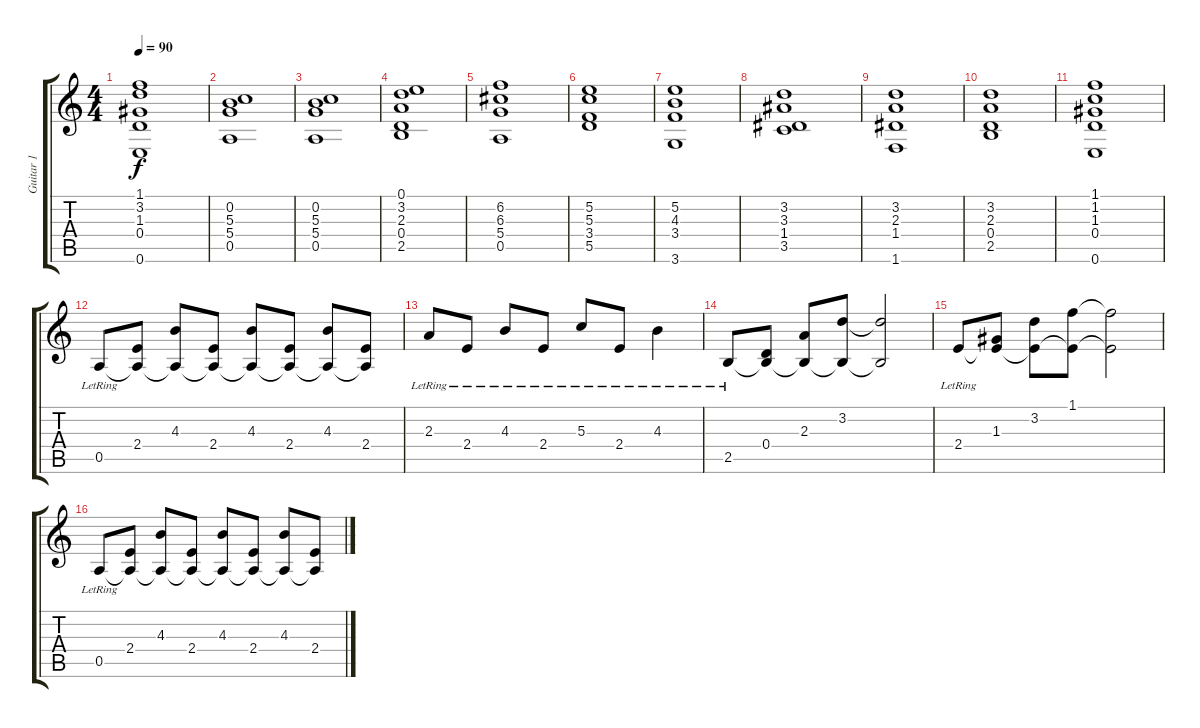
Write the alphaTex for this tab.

\track ("Guitar 1" "Guitar 1") {instrument acousticguitarnylon}
\staff {score tabs}
\tuning (E4 B3 G3 D3 A2 E2) {hide}
\ts (4 4)
\tempo 90
\clef g2
\ks c
(1.1 3.2 1.3 0.4 0.6).1{dy f} |
(0.2 5.3 5.4 0.5).1 |
(0.2 5.3 5.4 0.5).1 |
(0.1 3.2 2.3 0.4 2.5).1 |
(6.2 6.3 5.4 0.5).1 |
(5.2 5.3 3.4 5.5).1 |
(5.2 4.3 3.4 3.6).1 |
(3.2 3.3 1.4 3.5).1 |
(3.2 2.3 1.4 1.6).1 |
(3.2 2.3 0.4 2.5).1 |
(1.1 1.2 1.3 0.4 0.6).1 |
0.5{lr}.8 (2.4 0.5{t}).8 (4.3 0.5{t}).8 (2.4 0.5{t}).8 (4.3 0.5{t}).8 (2.4 0.5{t}).8 (4.3 0.5{t}).8 (2.4 0.5{t}).8 |
2.3{lr}.8 2.4{lr}.8 4.3{lr}.8 2.4{lr}.8 5.3{lr}.8 2.4{lr}.8 4.3{lr}.4 |
2.5{lr}.8 (0.4 2.5{t}).8 (2.3 2.5{t}).8 (3.2 2.5{t}).8 (3.2{t} 2.5{t}).2 |
2.4{lr}.8 (1.3 2.4{t}).8 (3.2 2.4{t}).8 (1.1 2.4{t}).8 (1.1{t} 2.4{t}).2 |
0.5{lr}.8 (2.4 0.5{t}).8 (4.3 0.5{t}).8 (2.4 0.5{t}).8 (4.3 0.5{t}).8 (2.4 0.5{t}).8 (4.3 0.5{t}).8 (2.4 0.5{t}).8
